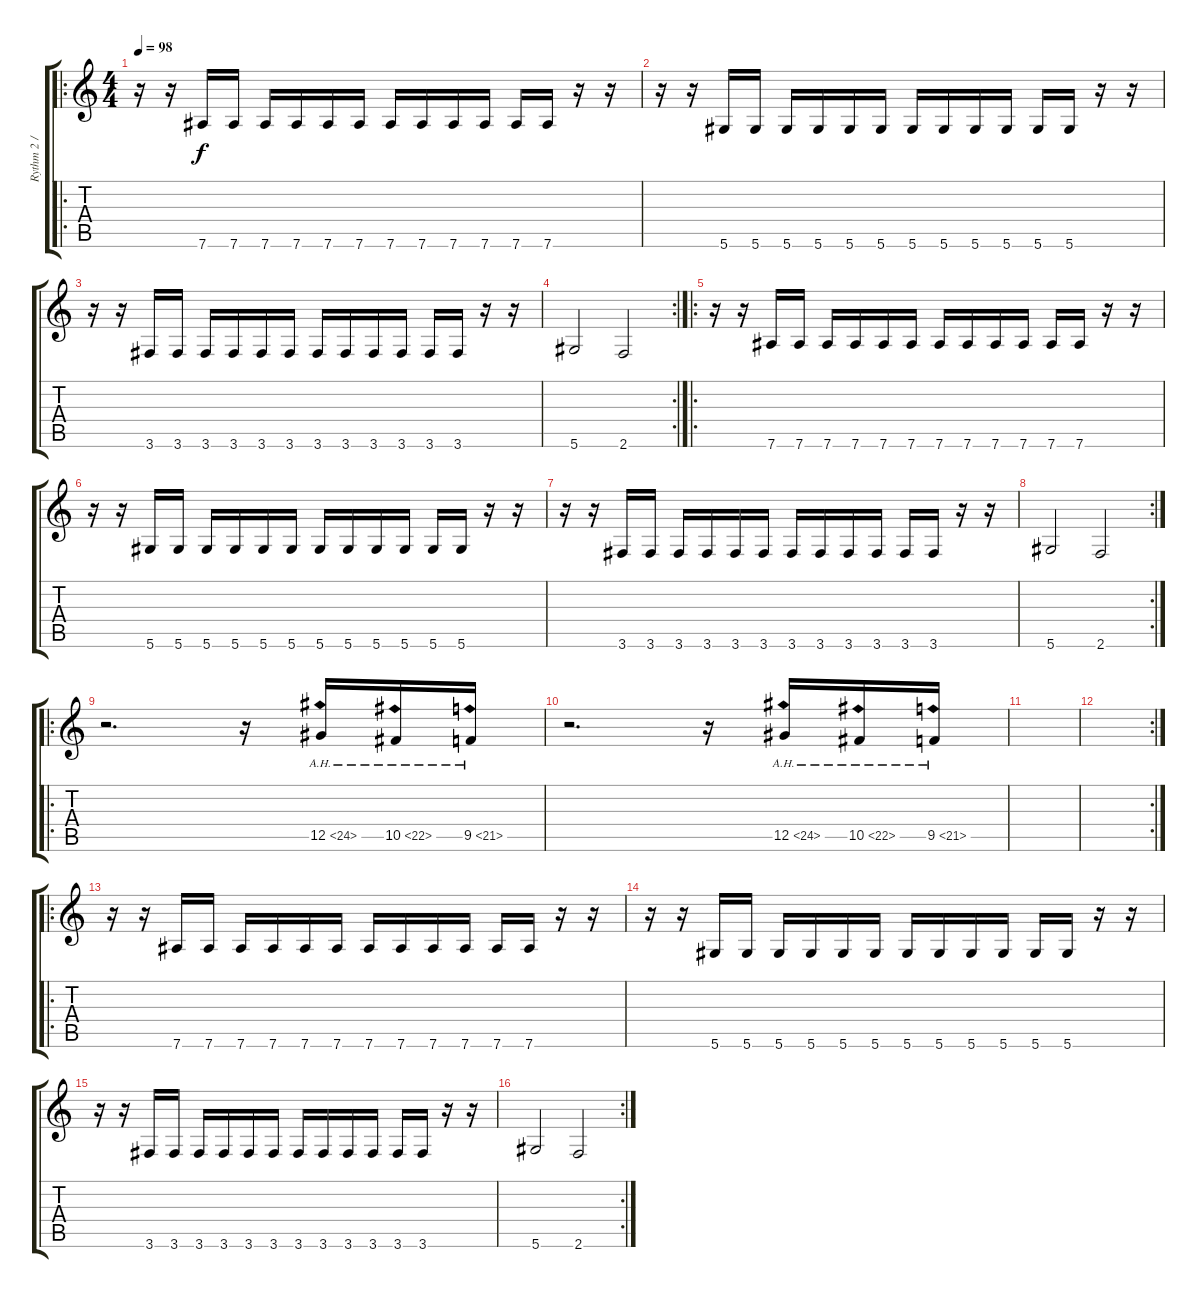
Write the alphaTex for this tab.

\track ("Rythm 2 / Additional Guitar" "Rythm 2 / ") {instrument overdrivenguitar}
\staff {score tabs}
\tuning (Eb4 Bb3 Gb3 Db3 Ab2 Eb2) {hide}
\ro
\ts (4 4)
\tempo 98
\clef g2
\ks c
r.16{dy f instrument overdrivenguitar} r.16 7.6.16 7.6.16 7.6.16 7.6.16 7.6.16 7.6.16 7.6.16 7.6.16 7.6.16 7.6.16 7.6.16 7.6.16 r.16 r.16 |
r.16 r.16 5.6.16 5.6.16 5.6.16 5.6.16 5.6.16 5.6.16 5.6.16 5.6.16 5.6.16 5.6.16 5.6.16 5.6.16 r.16 r.16 |
r.16 r.16 3.6.16 3.6.16 3.6.16 3.6.16 3.6.16 3.6.16 3.6.16 3.6.16 3.6.16 3.6.16 3.6.16 3.6.16 r.16 r.16 |
\rc 2
5.6.2 2.6.2 |
\ro
r.16 r.16 7.6.16 7.6.16 7.6.16 7.6.16 7.6.16 7.6.16 7.6.16 7.6.16 7.6.16 7.6.16 7.6.16 7.6.16 r.16 r.16 |
r.16 r.16 5.6.16 5.6.16 5.6.16 5.6.16 5.6.16 5.6.16 5.6.16 5.6.16 5.6.16 5.6.16 5.6.16 5.6.16 r.16 r.16 |
r.16 r.16 3.6.16 3.6.16 3.6.16 3.6.16 3.6.16 3.6.16 3.6.16 3.6.16 3.6.16 3.6.16 3.6.16 3.6.16 r.16 r.16 |
\rc 2
5.6.2 2.6.2 |
\ro
r.2{d} r.16 12.5{ah 12}.16 10.5{ah 12}.16 9.5{ah 12}.16 |
r.2{d} r.16 12.5{ah 12}.16 10.5{ah 12}.16 9.5{ah 12}.16 |
|
\rc 2
|
\ro
r.16 r.16 7.6.16 7.6.16 7.6.16 7.6.16 7.6.16 7.6.16 7.6.16 7.6.16 7.6.16 7.6.16 7.6.16 7.6.16 r.16 r.16 |
r.16 r.16 5.6.16 5.6.16 5.6.16 5.6.16 5.6.16 5.6.16 5.6.16 5.6.16 5.6.16 5.6.16 5.6.16 5.6.16 r.16 r.16 |
r.16 r.16 3.6.16 3.6.16 3.6.16 3.6.16 3.6.16 3.6.16 3.6.16 3.6.16 3.6.16 3.6.16 3.6.16 3.6.16 r.16 r.16 |
\rc 2
5.6.2 2.6.2
